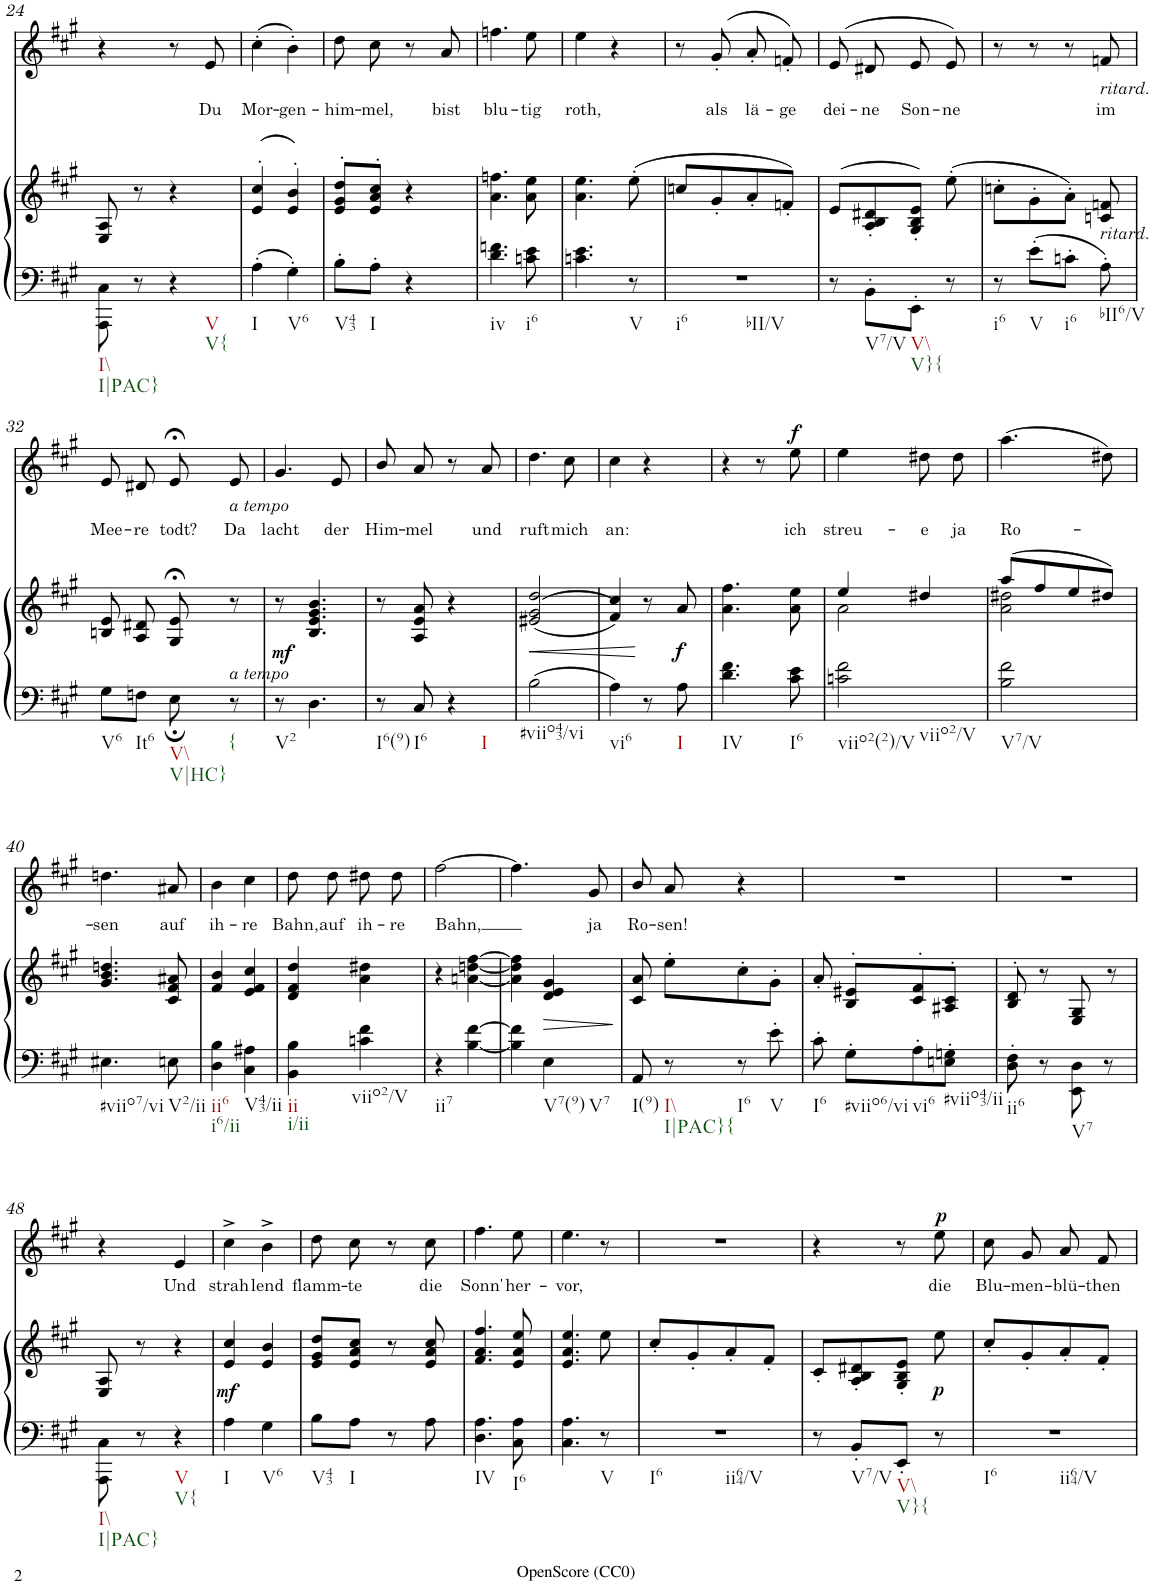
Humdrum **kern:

**kern	**kern	**dynam	**kern	**text	**dynam
*part2	*part2	*part2	*part1	*part1	*part1
*staff3	*staff2	*staff2/3	*staff1	*staff1	*staff1
*I"Piano	*	*	*I"Voice	*	*
*I'Pno	*	*	*	*	*
!!LO:PB:g=z
*clefF4	*clefG2	*	*clefG2	*	*
*k[f#c#g#]	*k[f#c#g#]	*	*k[f#c#g#]	*	*
*M2/4	*M2/4	*	*M2/4	*	*
=24	=24	=24	=24	=24	=24
!LO:TX:b:t=I\\	!	!	!	!	!
!LO:TX:b:t=I|PAC}	!	!	!	!	!
8AAA\ 8C#\	8E/ 8A/	.	4r	.	.
8r	8r	.	.	.	.
!LO:TX:b:t=V	!	!	!	!	!
!LO:TX:b:t=V{	!	!	!	!	!
4r	4r	.	8r	.	.
!	!	!	!	!LO:LY:b	!
.	.	.	8e/	Du	.
=25	=25	=25	=25	=25	=25
!LO:TX:b:t=I	!	!	!	!	!
!	!	!	!	!LO:LY:b	!
4A'\	(>4e/'> 4cc#/'>	.	(4cc#'\	Mor-	.
!LO:TX:b:t=V6	!	!	!	!	!
!	!	!	!	!LO:LY:b	!
4G#'\	4e/'> 4b/'>)	.	4b'\)	-gen-	.
=26	=26	=26	=26	=26	=26
!LO:TX:b:t=V43	!	!	!	!	!
!	!	!	!	!LO:LY:b	!
8B'\L	8e/'> 8g#/'> 8dd/'>L	.	8dd\L	-him-	.
!LO:TX:b:t=I	!	!	!	!	!
!	!	!	!	!LO:LY:b	!
8A'\J	8e/'> 8a/'> 8cc#/'>J	.	8cc#\J	-mel,	.
4r	4r	.	8r	.	.
!	!	!	!	!LO:LY:b	!
.	.	.	8a/	bist	.
=27	=27	=27	=27	=27	=27
!LO:TX:b:t=iv	!	!	!	!	!
!	!	!	!	!LO:LY:b	!
4.d\ 4.fn\	4.a\ 4.ffn\	.	4.ffn\	blu-	.
!LO:TX:b:t=i6	!	!	!	!	!
!	!	!	!	!LO:LY:b	!
8cn\ 8e\	8a\ 8ee\	.	8ee\	-tig	.
=28	=28	=28	=28	=28	=28
!	!	!	!	!LO:LY:b	!
4.cn\ 4.e\	4.a\ 4.ee\	.	4ee\	roth,	.
.	.	.	4r	.	.
!LO:TX:b:t=V	!	!	!	!	!
8r	(8ee'\	.	.	.	.
=29	=29	=29	=29	=29	=29
!LO:TX:b:t=i6	!	!	!	!	!
!LO:TX:b:t=bII/V	!	!	!	!	!
2r	8ccn/L	.	8r	.	.
!	!	!	!	!LO:LY:b	!
.	8g#'/	.	(>8g#'/	als	.
!	!	!	!	!LO:LY:b	!
.	8a'/	.	8a'/L	lä-	.
!	!	!	!	!LO:LY:b	!
.	8fn'/J)	.	8fn'/J)	-ge	.
=30	=30	=30	=30	=30	=30
!	!	!	!	!LO:LY:b	!
8r	(>8e/L	.	(>8e/L	dei-	.
!LO:TX:b:t=V7/V	!	!	!	!	!
!	!	!	!	!LO:LY:b	!
8BB'\L	8A/' 8B/' 8d#X/'	.	8d#X/J	-ne	.
!LO:TX:b:t=V\\	!	!	!	!	!
!LO:TX:b:t=V}{	!	!	!	!	!
!	!	!	!	!LO:LY:b	!
8EE'\J	8G#/' 8B/' 8e/'J)	.	8e/L	Son-	.
!	!	!	!	!LO:LY:b	!
8r	(>8ee'\	.	8e/J)	-ne	.
=31	=31	=31	=31	=31	=31
!LO:TX:b:t=i6	!	!	!	!	!
8r	8ccn'\L	.	8r	.	.
!LO:TX:b:t=V	!	!	!	!	!
8e'\L	8g#'\	.	8r	.	.
!LO:TX:b:t=i6	!	!	!	!	!
8cn'\J	8a'\J)	.	8r	.	.
!	!	!	!LO:TX:b:i:t=ritard.	!	!
!	!LO:TX:b:i:t=ritard.	!	!	!	!
!LO:TX:b:t=bII6/V	!	!	!	!	!
!	!	!	!	!LO:LY:b	!
8A'\	8cn/ 8fn/	.	8fn/	im	.
!!LO:LB:g=z
=32	=32	=32	=32	=32	=32
!LO:TX:b:t=V6	!	!	!	!	!
!	!	!	!	!LO:LY:b	!
8G#\L	8Bn/ 8e/	.	8e/L	Mee-	.
!LO:TX:b:t=It6	!	!	!	!	!
!	!	!	!	!LO:LY:b	!
8Fn\J	8A/ 8d#X/	.	8d#X/J	-re	.
!LO:TX:b:t=V\\	!	!	!	!	!
!LO:TX:b:t=V|HC}	!	!	!	!	!
!	!	!	!	!LO:LY:b	!
8E;\	8G#/;< 8e/;<	.	8e;</L	todt?	.
!	!	!	!LO:TX:b:i:t=a tempo	!	!
!	!LO:TX:b:i:t=a tempo	!	!	!	!
!LO:TX:b:t={	!	!	!	!	!
!	!	!	!	!LO:LY:b	!
8r	8r	.	8e/J	Da	.
=33	=33	=33	=33	=33	=33
!LO:TX:b:t=V2	!	!	!	!	!
!	!	!LO:DY:b	!	!LO:LY:b	!
8r	8r	mf	4.g#/	lacht	.
4.D\	4.B/ 4.e/ 4.g#/ 4.b/	.	.	.	.
!	!	!	!	!LO:LY:b	!
.	.	.	8e/	der	.
=34	=34	=34	=34	=34	=34
!LO:TX:b:t=I6(9)	!	!	!	!	!
!	!	!	!	!LO:LY:b	!
8r	8r	.	8b/L	Him-	.
!LO:TX:b:t=I6	!	!	!	!	!
!	!	!	!	!LO:LY:b	!
8C#/	8A/ 8e/ 8a/	.	8a/J	-mel	.
!LO:TX:b:t=I	!	!	!	!	!
4r	4r	.	8r	.	.
!	!	!	!	!LO:LY:b	!
.	.	.	8a/	und	.
=35	=35	=35	=35	=35	=35
!LO:TX:b:t=#viio43/vi	!	!	!	!	!
!	!	!LO:HP:b	!	!LO:LY:b	!
2B\	((>2e#X/ 2g#/ 2dd/	<	4.dd\	ruft	.
!	!	!	!	!LO:LY:b	!
.	.	.	8cc#\	mich	.
=36	=36	=36	=36	=36	=36
!LO:TX:b:t=vi6	!	!	!	!	!
!	!	!	!	!LO:LY:b	!
4A\	4f#/ 4cc#/))	.	4cc#\	an:	.
8r	8r	[	4r	.	.
!LO:TX:b:t=I	!	!	!	!	!
!	!	!LO:DY:b	!	!	!
8A\	8a/	f	.	.	.
=37	=37	=37	=37	=37	=37
!LO:TX:b:t=IV	!	!	!	!	!
4.d\ 4.f#\	4.a\ 4.ff#\	.	4r	.	.
.	.	.	8r	.	.
!LO:TX:b:t=I6	!	!	!	!	!
!	!	!	!	!LO:LY:b	!LO:DY:a
8c#\ 8e\	8a\ 8ee\	.	8ee\	ich	f
=38	=38	=38	=38	=38	=38
*	*^	*	*	*	*
!LO:TX:b:t=viio2(2)/V	!	!	!	!	!	!
!LO:TX:b:t=viio2/V	!	!	!	!	!	!
!	!	!	!	!	!LO:LY:b	!
2cn\ 2f#\	4ee/	2a\	.	4ee\	streu-	.
!	!	!	!	!	!LO:LY:b	!
.	4dd#X/	.	.	8dd#X\L	-e	.
!	!	!	!	!	!LO:LY:b	!
.	.	.	.	8dd#\J	ja	.
=39	=39	=39	=39	=39	=39	=39
!LO:TX:b:t=V7/V	!	!	!	!	!	!
!	!	!	!	!	!LO:LY:b	!
2B\ 2f#\	(8aa/L	2a\ 2dd#X\	.	(4.aa\	Ro-	.
.	8ff#/	.	.	.	.	.
.	8ee/	.	.	.	.	.
.	8dd#X/J)	.	.	8dd#X\)	.	.
*	*v	*v	*	*	*	*
!!LO:LB:g=z
=40	=40	=40	=40	=40	=40
!LO:TX:b:t=#viio7/vi	!	!	!	!	!
!	!	!	!	!LO:LY:b	!
4.E#X\	4.g#/ 4.b/ 4.ddn/	.	4.ddn\	-sen	.
!LO:TX:b:t=V2/ii	!	!	!	!	!
!	!	!	!	!LO:LY:b	!
8En\	8c#/ 8f#/ 8a#X/	.	8a#X/	auf	.
=41	=41	=41	=41	=41	=41
!LO:TX:b:t=ii6	!	!	!	!	!
!LO:TX:b:t=i6/ii	!	!	!	!	!
!	!	!	!	!LO:LY:b	!
4D\ 4B\	4f#/ 4b/	.	4b\	ih-	.
!LO:TX:b:t=V43/ii	!	!	!	!	!
!	!	!	!	!LO:LY:b	!
4C#\ 4A#X\	4e/ 4f#/ 4cc#/	.	4cc#\	-re	.
=42	=42	=42	=42	=42	=42
!LO:TX:b:t=ii	!	!	!	!	!
!LO:TX:b:t=i/ii	!	!	!	!	!
!	!	!	!	!LO:LY:b	!
4BB\ 4B\	4d/ 4f#/ 4dd/	.	8dd\L	Bahn,	.
!	!	!	!	!LO:LY:b	!
.	.	.	8dd\J	auf	.
!LO:TX:b:t=viio2/V	!	!	!	!	!
!	!	!	!	!LO:LY:b	!
4cn\ 4f#\	4a\ 4dd#X\	.	8dd#X\L	ih-	.
!	!	!	!	!LO:LY:b	!
.	.	.	8dd#\J	-re	.
=43	=43	=43	=43	=43	=43
!LO:TX:b:t=ii7	!	!	!	!	!
!	!	!	!	!LO:LY:b	!
4r	4r	.	[2ff#\	Bahn,	.
[4B\ [4f#\	[4an\ [<4ddn\ [4ff#\	.	.	.	.
=44	=44	=44	=44	=44	=44
4B\] 4f#\]	4a\] 4dd\] 4ff#\]	.	4.ff#\]	.	.
!LO:TX:b:t=V7(9)	!	!	!	!	!
!LO:TX:b:t=V7	!	!	!	!	!
!	!	!LO:HP:b	!	!	!
4E\	4d/ 4e/ 4g#/	>	.	.	.
!	!	!	!	!LO:LY:b	!
.	.	.	8g#/	ja	.
.	.	]	.	.	.
=45	=45	=45	=45	=45	=45
!LO:TX:b:t=I(9)	!	!	!	!	!
!	!	!	!	!LO:LY:b	!
8AA/	8c#/ 8a/	.	8b/L	Ro-	.
!LO:TX:b:t=I\\	!	!	!	!	!
!LO:TX:b:t=I|PAC}{	!	!	!	!	!
!	!	!	!	!LO:LY:b	!
8r	8ee'\L	.	8a/J	-sen!	.
!LO:TX:b:t=I6	!	!	!	!	!
8r	8cc#'\	.	4r	.	.
!LO:TX:b:t=V	!	!	!	!	!
8e'\	8g#'\J	.	.	.	.
=46	=46	=46	=46	=46	=46
!LO:TX:b:t=I6	!	!	!	!	!
8c#'\	8a'/	.	2r	.	.
!LO:TX:b:t=#viio6/vi	!	!	!	!	!
8G#'\L	8B/'> 8e#X/'>L	.	.	.	.
!LO:TX:b:t=vi6	!	!	!	!	!
8A'\	8c#/'> 8f#/'>	.	.	.	.
!LO:TX:b:t=#viio43/ii	!	!	!	!	!
8En\' 8Gn\'J	8A#X/'> 8c#/'>J	.	.	.	.
=47	=47	=47	=47	=47	=47
!LO:TX:b:t=ii6	!	!	!	!	!
8D\' 8F#\'	8B/'> 8d/'>	.	2r	.	.
8r	8r	.	.	.	.
!LO:TX:b:t=V7	!	!	!	!	!
8EE\ 8D\	8E/ 8G#/	.	.	.	.
8r	8r	.	.	.	.
!!LO:LB:g=z
=48	=48	=48	=48	=48	=48
!LO:TX:b:t=I\\	!	!	!	!	!
!LO:TX:b:t=I|PAC}	!	!	!	!	!
8AAA\ 8C#\	8E/ 8A/	.	4r	.	.
8r	8r	.	.	.	.
!LO:TX:b:t=V	!	!	!	!	!
!LO:TX:b:t=V{	!	!	!	!	!
!	!	!	!	!LO:LY:b	!
4r	4r	.	4e/	Und	.
=49	=49	=49	=49	=49	=49
!LO:TX:b:t=I	!	!	!	!	!
!	!	!LO:DY:b	!	!LO:LY:b	!
4A\	4e/ 4cc#/	mf	4cc#^\	strah-	.
!LO:TX:b:t=V6	!	!	!	!	!
!	!	!	!	!LO:LY:b	!
4G#\	4e/ 4b/	.	4b^\	-lend	.
=50	=50	=50	=50	=50	=50
!LO:TX:b:t=V43	!	!	!	!	!
!	!	!	!	!LO:LY:b	!
8B\L	8e/ 8g#/ 8dd/L	.	8dd\L	flamm-	.
!LO:TX:b:t=I	!	!	!	!	!
!	!	!	!	!LO:LY:b	!
8A\J	8e/ 8a/ 8cc#/J	.	8cc#\J	-te	.
8r	8r	.	8r	.	.
!	!	!	!	!LO:LY:b	!
8A\	8e/ 8a/ 8cc#/	.	8cc#\	die	.
=51	=51	=51	=51	=51	=51
!LO:TX:b:t=IV	!	!	!	!	!
!	!	!	!	!LO:LY:b	!
4.D\ 4.A\	4.f#/ 4.a/ 4.ff#/	.	4.ff#\	Sonn'	.
!LO:TX:b:t=I6	!	!	!	!	!
!	!	!	!	!LO:LY:b	!
8C#\ 8A\	8e/ 8a/ 8ee/	.	8ee\	her-	.
=52	=52	=52	=52	=52	=52
!	!	!	!	!LO:LY:b	!
4.C#\ 4.A\	4.e/ 4.a/ 4.ee/	.	4.ee\	-vor,	.
!LO:TX:b:t=V	!	!	!	!	!
8r	8ee\	.	8r	.	.
=53	=53	=53	=53	=53	=53
!LO:TX:b:t=I6	!	!	!	!	!
!LO:TX:b:t=ii64/V	!	!	!	!	!
2r	8cc#'/L	.	2r	.	.
.	8g#'/	.	.	.	.
.	8a'/	.	.	.	.
.	8f#'/J	.	.	.	.
=54	=54	=54	=54	=54	=54
8r	8c#'/L	.	4r	.	.
!LO:TX:b:t=V7/V	!	!	!	!	!
8BB'/L	8A/' 8B/' 8d#X/'	.	.	.	.
!LO:TX:b:t=V\\	!	!	!	!	!
!LO:TX:b:t=V}{	!	!	!	!	!
8EE'/J	8G#/' 8B/' 8e/'J	.	8r	.	.
!	!	!LO:DY:b	!	!LO:LY:b	!LO:DY:a
8r	8ee\	p	8ee\	die	p
=55	=55	=55	=55	=55	=55
!LO:TX:b:t=I6	!	!	!	!	!
!LO:TX:b:t=ii64/V	!	!	!	!	!
!	!	!	!	!LO:LY:b	!
2r	8cc#'/L	.	8cc#/L	Blu-	.
!	!	!	!	!LO:LY:b	!
.	8g#'/	.	8g#/J	-men-	.
!	!	!	!	!LO:LY:b	!
.	8a'/	.	8a/L	-blü-	.
!	!	!	!	!LO:LY:b	!
.	8f#'/J	.	8f#/J	-then	.
=	=	=	=	=	=
*-	*-	*-	*-	*-	*-
